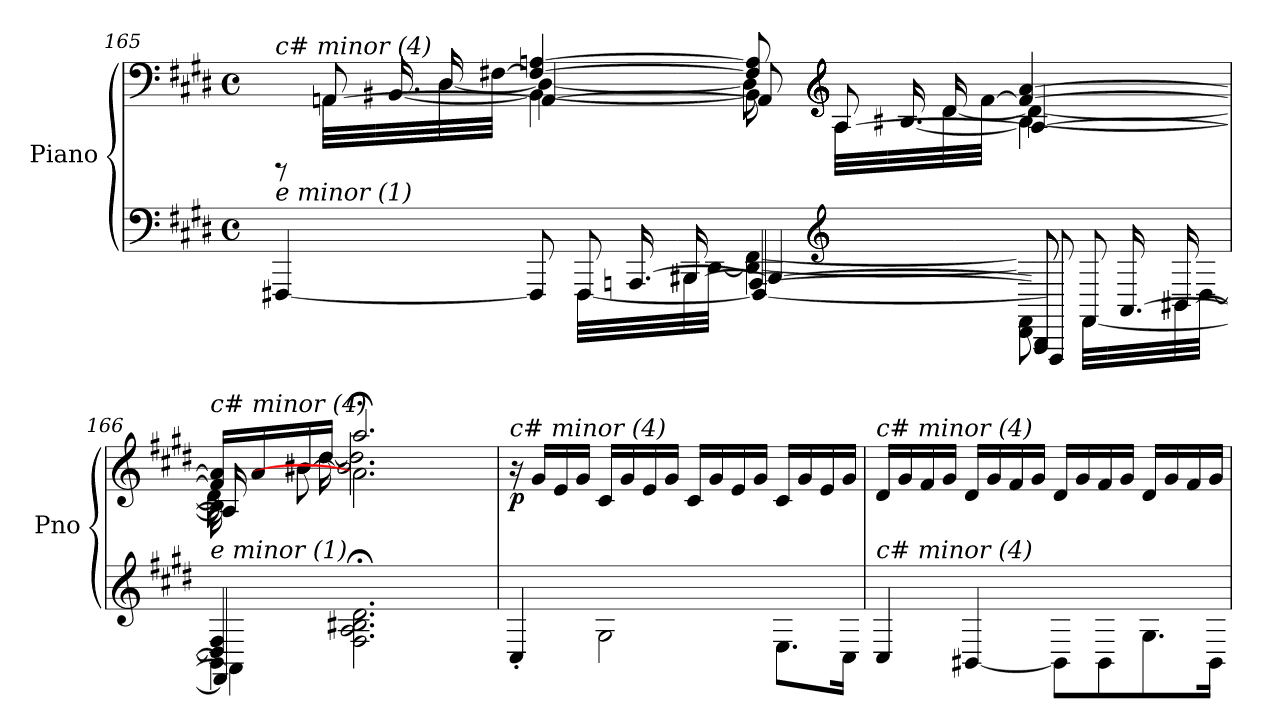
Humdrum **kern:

**kern	**kern	**dynam
*part1	*part1	*part1
*staff2	*staff1	*staff1/2
*I"Piano	*	*
*I'Pno	*	*
!!LO:LB:g=z
*clefF4	*clefF4	*
*k[f#c#g#d#]	*k[f#c#g#d#]	*
*M4/4	*M4/4	*
*met(c)	*met(c)	*
=165	=165	=165
*^	*^	*
*	*^	*	*^	*
*	*	*^	*	*	*^	*
*	*	*	*^	*	*	*	*^	*
*	*	*	*	*^	*	*	*	*	*^	*
*	*	*	*	*	*^	*	*	*	*	*	*^	*
!	!	!	!	!	!	!	!LO:TX:i:t=c# minor (4)	!	!	!	!	!	!	!
!LO:TX:i:t=e minor (1)	!	!	!	!	!	!	!	!	!	!	!	!	!	!
8ryy	8ryy	8.ryy	[4FFF#X/	4ryy	4.ryy	4..ryy	8rBBBB	8ryy	8ryy	8.ryy	4ryy	4.ryy	4..ryy	.
32ryy	2..ryy	.	.	.	.	.	32AA\LLL	32ryy	[8AAn/	.	.	.	.	.
4...ryy	.	.	.	.	.	.	32BB#X\yy	[16.BB#/	.	.	.	.	.	.
.	.	4..ryy	.	.	.	.	32D#\	.	.	[16D#/	.	.	.	.
.	.	.	.	.	.	.	[32F#X\JJJ	.	.	.	.	.	.	.
.	.	.	8FFF#/]	8ryy	.	.	4F#/_ [4An/	4BB#_	4AA_	4D#\_	8ryy	.	.	.
.	.	.	32FFF#\LLL	32ryy	[8FFF#/	.	.	.	.	.	32ryy	2ryy	.	.
.	.	.	32AAA\yy	[16.AAAn/	.	.	.	.	.	.	4...ryy	.	.	.
.	.	.	32BBB#X\	.	.	[16BBB#/	.	.	.	.	.	.	4..ryy	.
.	.	.	[32DD#\JJJ	.	.	.	.	.	.	.	.	.	.	.
.	.	.	4DD#_ [4FF#	4AAA_	4FFF#/_	4BBB#_	8F#/] 8An/]	8BB#]	8AA]	8D#\]	.	.	.	.
*clefG2	*	*	*	*	*	*	*clefG2	*	*	*	*	*	*	*
32ryy	.	16ryy	.	.	.	.	32A\LLL	32ryy	([8A/	16ryy	.	.	.	.
4ryy	.	.	.	.	.	.	32B#X\yy	[16.B#/	.	.	.	.	.	.
.	.	4ryy	.	.	.	.	32d#\	.	.	[16d#/	.	.	.	.
.	.	.	.	.	.	.	[32f#\JJJ	.	.	.	.	.	.	.
.	.	.	8DD#] 8FF#]	8AAA]	8FFF#/]	8BBB#]	4f#_ [4a	4B#_	4A/_	4d#_	.	.	.	.
.	.	.	32FF#\LLL	16ryy	[8FF#/	32ryy	.	.	.	.	16ryy	8ryy	32ryy	.
16.ryy	.	.	32AA\yy	.	.	[16.AA/	.	.	.	.	.	.	16.ryy	.
.	.	16ryy	32BB#X\	[16BB#/	.	.	.	.	.	.	16ryy	.	.	.
.	.	.	[32D#\JJJ)	.	.	.	.	.	.	.	.	.	.	.
*	*	*	*	*	*v	*v	*	*	*	*	*	*	*	*
=166	=166	=166	=166	=166	=166	=166	=166	=166	=166	=166	=166	=166	=166
!	!	!	!	!	!	!LO:TX:i:t=c# minor (4)	!	!	!	!	!	!	!
!LO:TX:i:t=e minor (1)	!	!	!	!	!	!	!	!	!	!	!	!	!
16ryy	16ryy	4D#] 4F#	4BB#]	4FF#/]	4AA]	16f#/] 16a/]LL	16B#]	16A]	16d#]	4ryy	4ryy	4ryy	.
16ryy	8ryy	.	.	.	.	16a/	[8.a\yy	16ryy	8ryy	.	.	.	.
2..ryy	.	.	.	.	.	16b#X/	.	[8b#\	.	.	.	.	.
.	2ryy	.	.	.	.	16dd#/JJ	.	.	[16dd#\	.	.	.	.
!	!	!	!	!	!	!	!	!	!	!	!	!	!LO:DY:b=2
!	!	!	!	!	!	!	!	!	!	!	!	!	!LO:DY:n=1:b
.	.	2.F#\;< 2.A\;< 2.B#X\;< 2.d#\;<	2.ryy	2.ryy	2.ryy	2.aa;</	2.a]	2.b#]	2.dd#\]	2.ryy	2.ryy	2.ryy	sf sf
.	4ryy	.	.	.	.	.	.	.	.	.	.	.	.
.	16ryy	.	.	.	.	.	.	.	.	.	.	.	.
*	*v	*v	*v	*v	*v	*	*	*	*	*	*	*	*
*	*	*v	*v	*v	*v	*v	*v	*v	*
!!LO:LB:g=z
=167	=167	=167	=167
!	!	!LO:TX:i:t=c# minor (4)	!
!LO:TX:i:t=E major (4)	!	!	!
!	!	!	!LO:DY:b
*v	*v	*	*
4C#'/	16r	p
.	16g#/LL	.
.	16e/	.
.	16g#/JJ	.
2G#\	16c#/LL	.
.	16g#/	.
.	16e/	.
.	16g#/JJ	.
.	16c#/LL	.
.	16g#/	.
.	16e/	.
.	16g#/JJ	.
8.E\L	16c#/LL	.
.	16g#/	.
.	16e/	.
16C#\Jk	16g#/JJ	.
=168	=168	=168
!	!LO:TX:i:t=c# minor (4)	!
!LO:TX:i:t=c# minor (4)	!	!
4C#/	16d#/LL	.
.	16g#/	.
.	16f#/	.
.	16g#/JJ	.
[4BB#X/	16d#/LL	.
.	16g#/	.
.	16f#/	.
.	16g#/JJ	.
8BB#\L]	16d#/LL	.
.	16g#/	.
8BB#\	16f#/	.
.	16g#/JJ	.
8.G#\	16d#/LL	.
.	16g#/	.
.	16f#/	.
16BB#\Jk	16g#/JJ	.
=	=	=
*-	*-	*-
